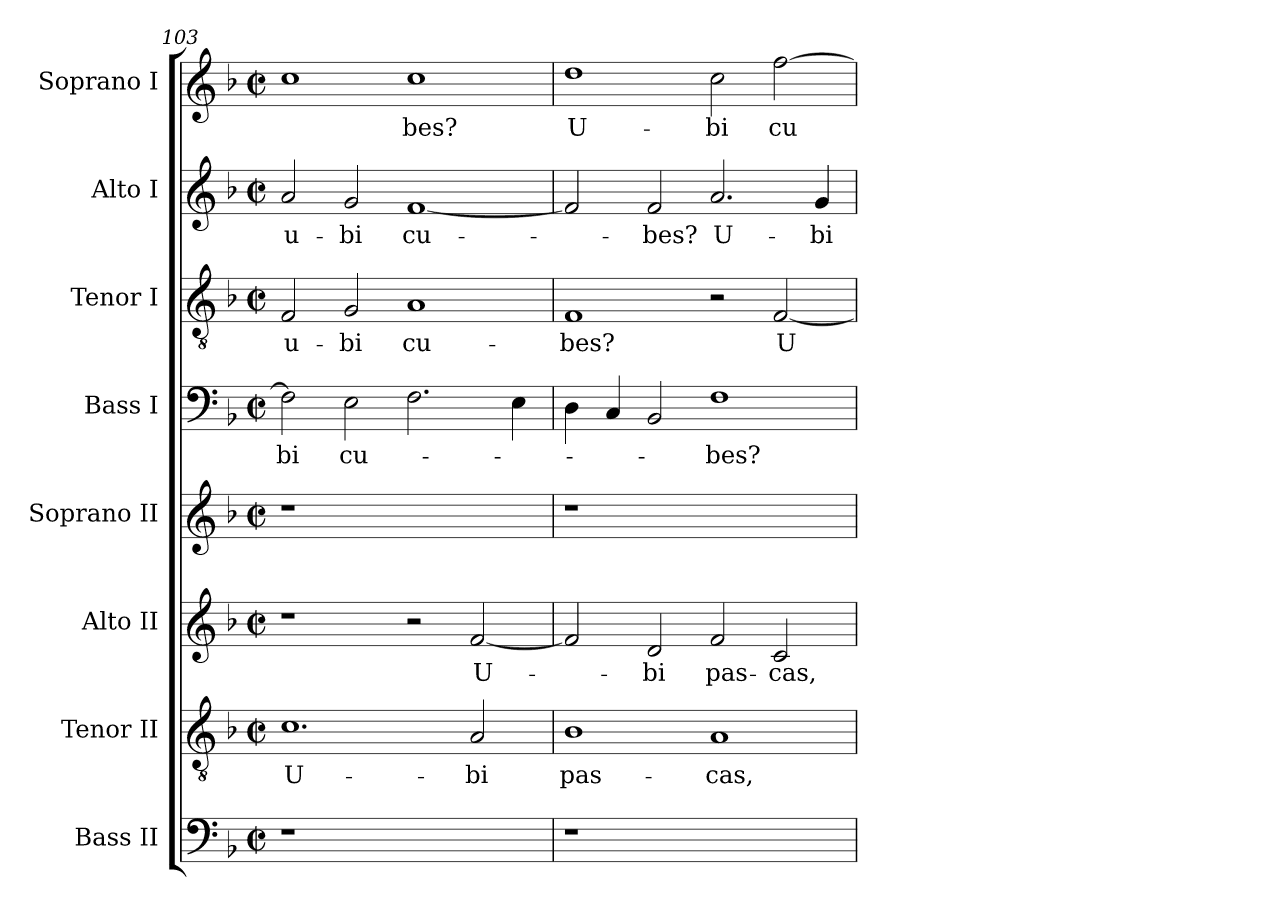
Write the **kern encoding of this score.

**kern	**kern	**text	**kern	**text	**kern	**kern	**text	**kern	**text	**kern	**text	**kern	**text
*part8	*part7	*part7	*part6	*part6	*part5	*part4	*part4	*part3	*part3	*part2	*part2	*part1	*part1
*staff8	*staff7	*staff7	*staff6	*staff6	*staff5	*staff4	*staff4	*staff3	*staff3	*staff2	*staff2	*staff1	*staff1
*I"Bass II	*I"Tenor II	*	*I"Alto II	*	*I"Soprano II	*I"Bass I	*	*I"Tenor I	*	*I"Alto I	*	*I"Soprano I	*
*I'B. II	*I'T. II	*	*I'A. II	*	*	*I'B. I	*	*I'T. I	*	*I'A. I	*	*	*
*clefF4	*clefGv2	*	*clefG2	*	*clefG2	*clefF4	*	*clefGv2	*	*clefG2	*	*clefG2	*
*	*ITrd7c12	*	*	*	*	*	*	*ITrd7c12	*	*	*	*	*
*k[b-]	*k[b-]	*	*k[b-]	*	*k[b-]	*k[b-]	*	*k[b-]	*	*k[b-]	*	*k[b-]	*
*F:	*F:	*	*F:	*	*F:	*F:	*	*F:	*	*F:	*	*F:	*
*M2/2	*M2/2	*	*M2/2	*	*M2/2	*M2/2	*	*M2/2	*	*M2/2	*	*M2/2	*
*met(c|)	*met(c|)	*	*met(c|)	*	*met(c|)	*met(c|)	*	*met(c|)	*	*met(c|)	*	*met(c|)	*
=103	=103	=103	=103	=103	=103	=103	=103	=103	=103	=103	=103	=103	=103
!LO:N:vis=1	!	!	!	!	!	!	!	!	!	!	!	!	!
!	!	!LO:LY:b:color=#000000	!	!	!LO:N:vis=1	!	!	!	!	!	!	!	!
!	!	!	!	!	!	!	!LO:LY:b:color=#000000	!	!	!	!	!	!
!	!	!	!	!	!	!	!	!	!LO:LY:b:color=#000000	!	!	!	!
!	!	!	!	!	!	!	!	!	!	!	!LO:LY:b:color=#000000	!	!
1r	1.Ci	U-	1r	.	1r	2Fi\]	-bi	2FFi/	u-	2ai/	u-	1cci	.
!	!	!	!	!	!	!	!LO:LY:b:color=#000000	!	!	!	!	!	!
!	!	!	!	!	!	!	!	!	!LO:LY:b:color=#000000	!	!	!	!
!	!	!	!	!	!	!	!	!	!	!	!LO:LY:b:color=#000000	!	!
.	.	.	.	.	.	2Ei\	cu-	2GGi/	-bi	2gi/	-bi	.	.
!	!	!	!	!	!	!	!	!	!LO:LY:b:color=#000000	!	!	!	!
!	!	!	!	!	!	!	!	!	!	!	!LO:LY:b:color=#000000	!	!
!	!	!	!	!	!	!	!	!	!	!	!	!	!LO:LY:b:color=#000000
1ryy	.	.	2r	.	1ryy	2.Fi\	.	1AAi	cu-	[<1fi	cu-	1cci	-bes?
!	!	!LO:LY:b:color=#000000	!	!	!	!	!	!	!	!	!	!	!
!	!	!	!	!LO:LY:b:color=#000000	!	!	!	!	!	!	!	!	!
.	2AAi/	-bi	[<2fi/	U-	.	.	.	.	.	.	.	.	.
.	.	.	.	.	.	4Ei\	.	.	.	.	.	.	.
!!LO:PB:g=z
=104	=104	=104	=104	=104	=104	=104	=104	=104	=104	=104	=104	=104	=104
!LO:N:vis=1	!	!	!	!	!	!	!	!	!	!	!	!	!
!	!	!LO:LY:b:color=#000000	!	!	!LO:N:vis=1	!	!	!	!	!	!	!	!
!	!	!	!	!	!	!	!	!	!LO:LY:b:color=#000000	!	!	!	!
!	!	!	!	!	!	!	!	!	!	!	!	!	!LO:LY:b:color=#000000
1r	1BB-i	pas-	2fi/]	.	1r	4Di\	.	1FFi	-bes?	2fi/]	.	1ddi	U-
.	.	.	.	.	.	4Ci/	.	.	.	.	.	.	.
!	!	!	!	!LO:LY:b:color=#000000	!	!	!	!	!	!	!	!	!
!	!	!	!	!	!	!	!	!	!	!	!LO:LY:b:color=#000000	!	!
.	.	.	2di/	-bi	.	2BB-i/	.	.	.	2fi/	-bes?	.	.
!	!	!LO:LY:b:color=#000000	!	!	!	!	!	!	!	!	!	!	!
!	!	!	!	!LO:LY:b:color=#000000	!	!	!	!	!	!	!	!	!
!	!	!	!	!	!	!	!LO:LY:b:color=#000000	!	!	!	!	!	!
!	!	!	!	!	!	!	!	!	!	!	!LO:LY:b:color=#000000	!	!
!	!	!	!	!	!	!	!	!	!	!	!	!	!LO:LY:b:color=#000000
1ryy	1AAi	-cas,	2fi/	pas-	1ryy	1Fi	-bes?	2r	.	2.ai/	U-	2cci\	-bi
!	!	!	!	!LO:LY:b:color=#000000	!	!	!	!	!	!	!	!	!
!	!	!	!	!	!	!	!	!	!LO:LY:b:color=#000000	!	!	!	!
!	!	!	!	!	!	!	!	!	!	!	!	!	!LO:LY:b:color=#000000
.	.	.	2ci/	-cas,	.	.	.	[<2FFi/	U-	.	.	[>2ffi\	cu-
!	!	!	!	!	!	!	!	!	!	!	!LO:LY:b:color=#000000	!	!
.	.	.	.	.	.	.	.	.	.	4gi/	-bi	.	.
=	=	=	=	=	=	=	=	=	=	=	=	=	=
*-	*-	*-	*-	*-	*-	*-	*-	*-	*-	*-	*-	*-	*-
